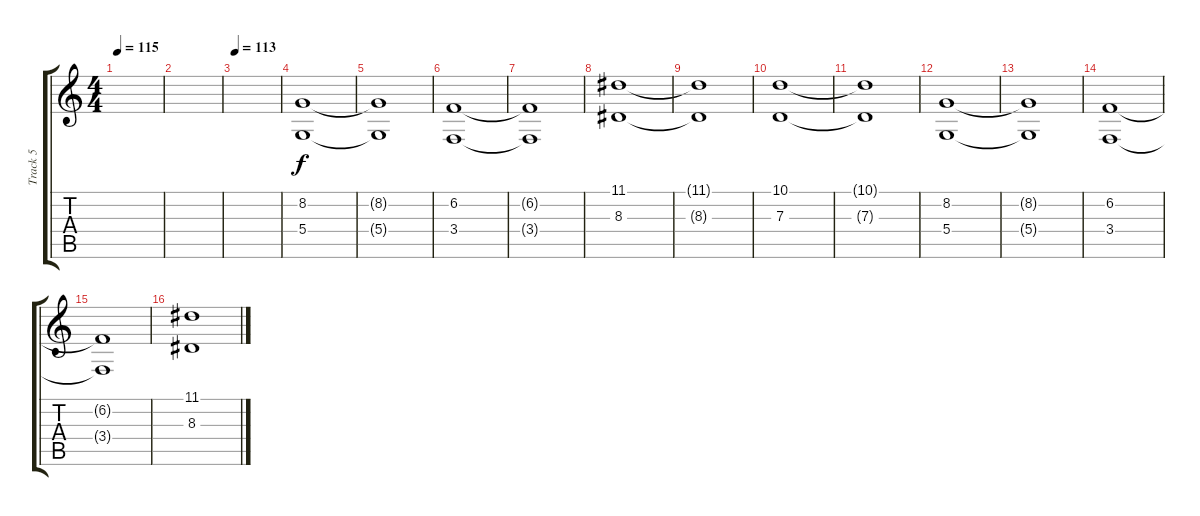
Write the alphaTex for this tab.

\track ("Track 5" "Track 5") {instrument stringensemble1}
\staff {score tabs}
\tuning (E4 B3 G3 D3 A2 E2) {hide}
\ts (4 4)
\tempo 115
\clef g2
\ks c
|
|
\tempo 113
|
(8.2 5.4).1 |
(8.2{t} 5.4{t}).1 |
(6.2 3.4).1 |
(6.2{t} 3.4{t}).1 |
(11.1 8.3).1 |
(11.1{t} 8.3{t}).1 |
(10.1 7.3).1 |
(10.1{t} 7.3{t}).1 |
(8.2 5.4).1 |
(8.2{t} 5.4{t}).1 |
(6.2 3.4).1 |
(6.2{t} 3.4{t}).1 |
(11.1 8.3).1
